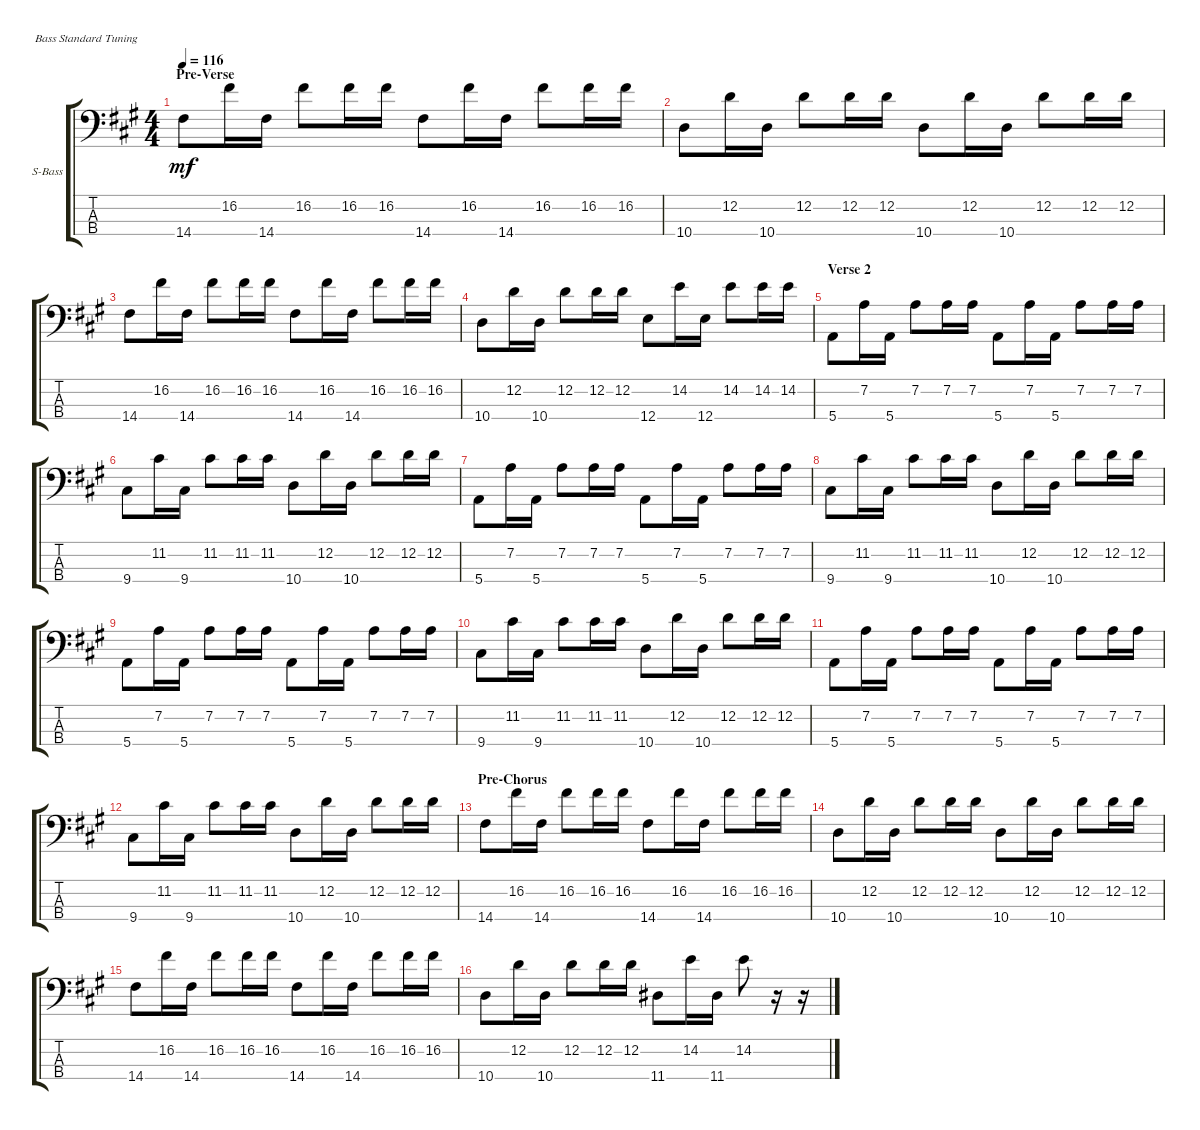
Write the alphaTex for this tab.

\defaultSystemsLayout 4
\bracketExtendMode groupsimilarinstruments
\firstSystemTrackNameOrientation horizontal
\otherSystemsTrackNameOrientation horizontal
\track ("Synthesizer Bass" "S-Bass") {instrument synthbass1}
\staff {score tabs}
\tuning (G2 D2 A1 E1)
\ts (4 4)
\section ("" "Pre-Verse")
\tempo 116
\clef f4
\ks a
14.4.8{dy mf} 16.2.16 14.4.16 16.2.8 16.2.16 16.2.16 14.4.8 16.2.16 14.4.16 16.2.8 16.2.16 16.2.16 |
10.4.8 12.2.16 10.4.16 12.2.8 12.2.16 12.2.16 10.4.8 12.2.16 10.4.16 12.2.8 12.2.16 12.2.16 |
14.4.8 16.2.16 14.4.16 16.2.8 16.2.16 16.2.16 14.4.8 16.2.16 14.4.16 16.2.8 16.2.16 16.2.16 |
10.4.8 12.2.16 10.4.16 12.2.8 12.2.16 12.2.16 12.4.8 14.2.16 12.4.16 14.2.8 14.2.16 14.2.16 |
\section ("" "Verse 2")
5.4.8 7.2.16 5.4.16 7.2.8 7.2.16 7.2.16 5.4.8 7.2.16 5.4.16 7.2.8 7.2.16 7.2.16 |
9.4.8 11.2.16 9.4.16 11.2.8 11.2.16 11.2.16 10.4.8 12.2.16 10.4.16 12.2.8 12.2.16 12.2.16 |
5.4.8 7.2.16 5.4.16 7.2.8 7.2.16 7.2.16 5.4.8 7.2.16 5.4.16 7.2.8 7.2.16 7.2.16 |
9.4.8 11.2.16 9.4.16 11.2.8 11.2.16 11.2.16 10.4.8 12.2.16 10.4.16 12.2.8 12.2.16 12.2.16 |
5.4.8 7.2.16 5.4.16 7.2.8 7.2.16 7.2.16 5.4.8 7.2.16 5.4.16 7.2.8 7.2.16 7.2.16 |
9.4.8 11.2.16 9.4.16 11.2.8 11.2.16 11.2.16 10.4.8 12.2.16 10.4.16 12.2.8 12.2.16 12.2.16 |
5.4.8 7.2.16 5.4.16 7.2.8 7.2.16 7.2.16 5.4.8 7.2.16 5.4.16 7.2.8 7.2.16 7.2.16 |
9.4.8 11.2.16 9.4.16 11.2.8 11.2.16 11.2.16 10.4.8 12.2.16 10.4.16 12.2.8 12.2.16 12.2.16 |
\section ("" "Pre-Chorus")
14.4.8 16.2.16 14.4.16 16.2.8 16.2.16 16.2.16 14.4.8 16.2.16 14.4.16 16.2.8 16.2.16 16.2.16 |
10.4.8 12.2.16 10.4.16 12.2.8 12.2.16 12.2.16 10.4.8 12.2.16 10.4.16 12.2.8 12.2.16 12.2.16 |
14.4.8 16.2.16 14.4.16 16.2.8 16.2.16 16.2.16 14.4.8 16.2.16 14.4.16 16.2.8 16.2.16 16.2.16 |
10.4.8 12.2.16 10.4.16 12.2.8 12.2.16 12.2.16 11.4.8 14.2.16 11.4.16 14.2.8 r.16 r.16
